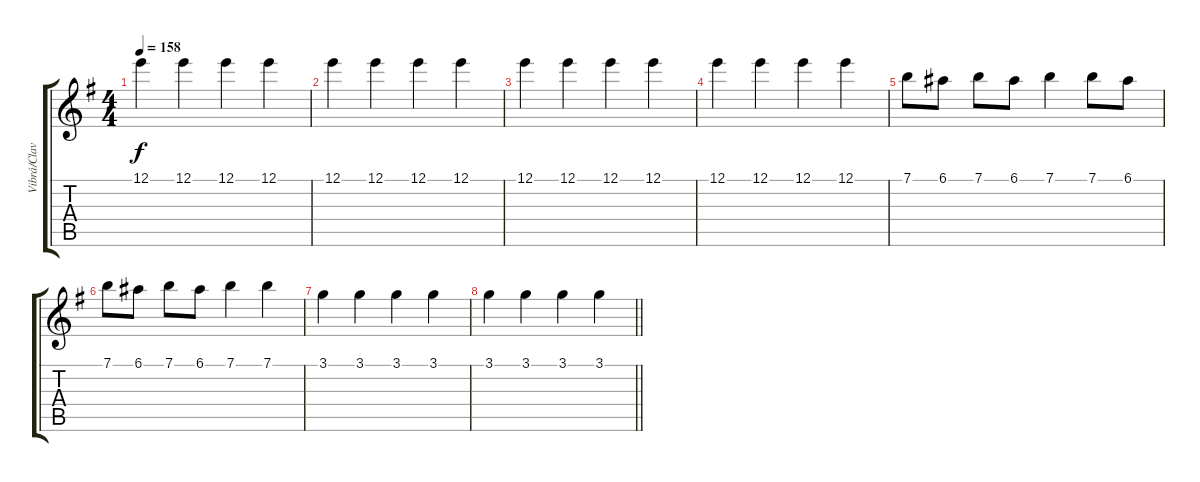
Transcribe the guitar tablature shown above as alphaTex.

\track ("Vibrá/Clavi" "Vibrá/Clav") {instrument vibraphone}
\staff {score tabs}
\tuning (E5 B4 G4 D4 A3 E3) {hide}
\ts (4 4)
\tempo 158
\clef g2
\ks g
12.1.4{dy f} 12.1.4 12.1.4 12.1.4 |
12.1.4 12.1.4 12.1.4 12.1.4 |
12.1.4 12.1.4 12.1.4 12.1.4 |
12.1.4 12.1.4 12.1.4 12.1.4 |
7.1.8 6.1.8 7.1.8 6.1.8 7.1.4 7.1.8 6.1.8 |
7.1.8 6.1.8 7.1.8 6.1.8 7.1.4 7.1.4 |
3.1.4 3.1.4 3.1.4 3.1.4 |
\barLineRight lightlight
3.1.4 3.1.4 3.1.4 3.1.4
